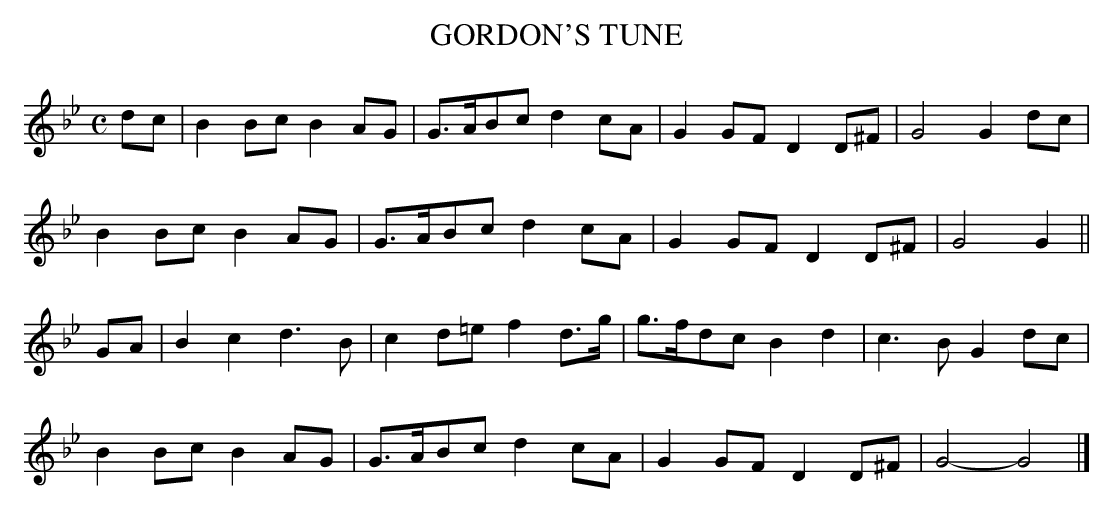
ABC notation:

X:1
T:GORDON'S TUNE
Y:"with spirit"
M:C
L:1/8
K:Gm
dc|B2Bc B2AG|G>ABc d2cA|G2GF D2D^F|G4G2dc|
B2Bc B2AG|G>ABc d2cA|G2GF D2D^F|G4G2||
GA|B2c2 d3B|c2d=e f2d>g|g>fdc B2d2|c3B G2dc|
B2Bc B2AG|G>ABc d2cA|G2GF D2D^F|G4-G4|]
